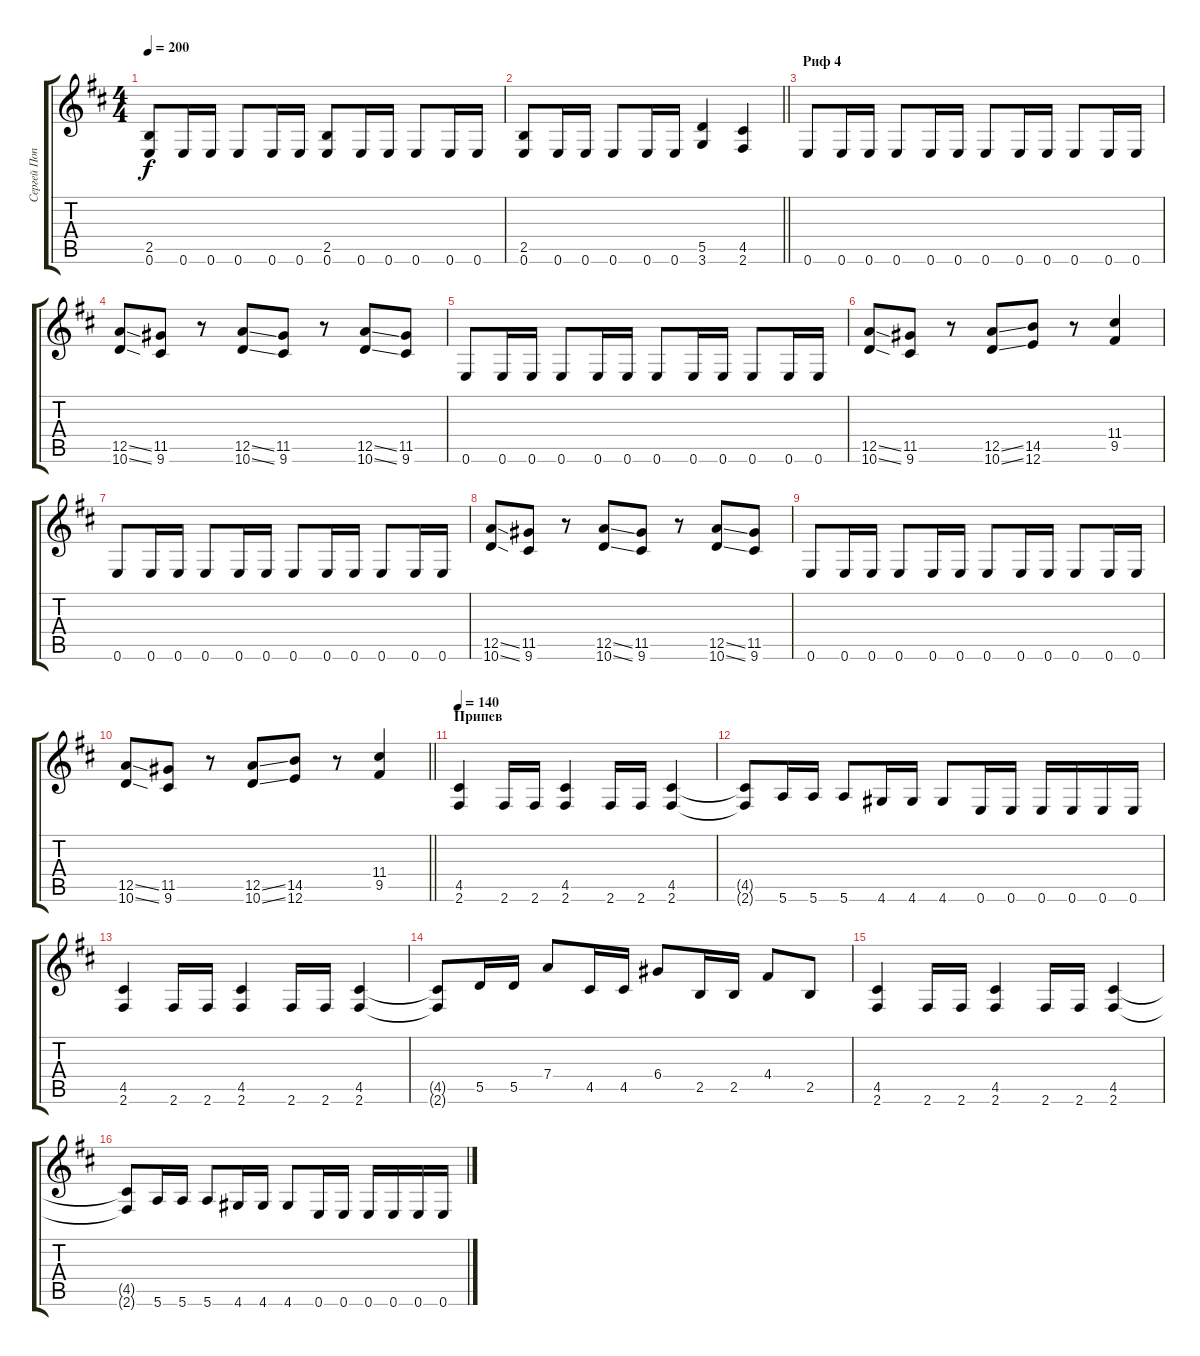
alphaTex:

\track ("Сергей Попов" "Сергей Поп") {instrument distortionguitar}
\staff {score tabs}
\tuning (E4 B3 G3 D3 A2 E2) {hide}
\ts (4 4)
\tempo 200
\clef g2
\ks d
(2.5 0.6).8{dy f} 0.6.16 0.6.16 0.6.8 0.6.16 0.6.16 (2.5 0.6).8 0.6.16 0.6.16 0.6.8 0.6.16 0.6.16 |
\barLineRight lightlight
(2.5 0.6).8 0.6.16 0.6.16 0.6.8 0.6.16 0.6.16 (5.5 3.6).4 (4.5 2.6).4 |
\section ("" "Риф 4")
0.6.8 0.6.16 0.6.16 0.6.8 0.6.16 0.6.16 0.6.8 0.6.16 0.6.16 0.6.8 0.6.16 0.6.16 |
(12.5{ss} 10.6{ss}).8 (11.5 9.6).8 r.8 (12.5{ss} 10.6{ss}).8{beam merge} (11.5 9.6).8 r.8 (12.5{ss} 10.6{ss}).8 (11.5 9.6).8 |
0.6.8 0.6.16 0.6.16 0.6.8 0.6.16 0.6.16 0.6.8 0.6.16 0.6.16 0.6.8 0.6.16 0.6.16 |
(12.5{ss} 10.6{ss}).8 (11.5 9.6).8 r.8{beam merge} (12.5{ss} 10.6{ss}).8{beam merge} (14.5 12.6).8 r.8 (11.4 9.5).4 |
0.6.8 0.6.16 0.6.16 0.6.8 0.6.16 0.6.16 0.6.8 0.6.16 0.6.16 0.6.8 0.6.16 0.6.16 |
(12.5{ss} 10.6{ss}).8 (11.5 9.6).8 r.8 (12.5{ss} 10.6{ss}).8{beam merge} (11.5 9.6).8 r.8 (12.5{ss} 10.6{ss}).8 (11.5 9.6).8 |
0.6.8 0.6.16 0.6.16 0.6.8 0.6.16 0.6.16 0.6.8 0.6.16 0.6.16 0.6.8 0.6.16 0.6.16 |
\barLineRight lightlight
(12.5{ss} 10.6{ss}).8 (11.5 9.6).8 r.8 (12.5{ss} 10.6{ss}).8{beam merge} (14.5 12.6).8 r.8 (11.4 9.5).4 |
\section ("" "Припев")
\tempo 140
(4.5 2.6).4 2.6.16 2.6.16 (4.5 2.6).4 2.6.16 2.6.16 (4.5 2.6).4 |
(4.5{t} 2.6{t}).8 5.6.16 5.6.16 5.6.8 4.6.16 4.6.16 4.6.8 0.6.16 0.6.16 0.6.16 0.6.16 0.6.16 0.6.16 |
(4.5 2.6).4 2.6.16 2.6.16 (4.5 2.6).4 2.6.16 2.6.16 (4.5 2.6).4 |
(4.5{t} 2.6{t}).8 5.5.16 5.5.16 7.4.8 4.5.16 4.5.16 6.4.8 2.5.16 2.5.16 4.4.8 2.5.8 |
(4.5 2.6).4 2.6.16 2.6.16 (4.5 2.6).4 2.6.16 2.6.16 (4.5 2.6).4 |
(4.5{t} 2.6{t}).8 5.6.16 5.6.16 5.6.8 4.6.16 4.6.16 4.6.8 0.6.16 0.6.16 0.6.16 0.6.16 0.6.16 0.6.16
